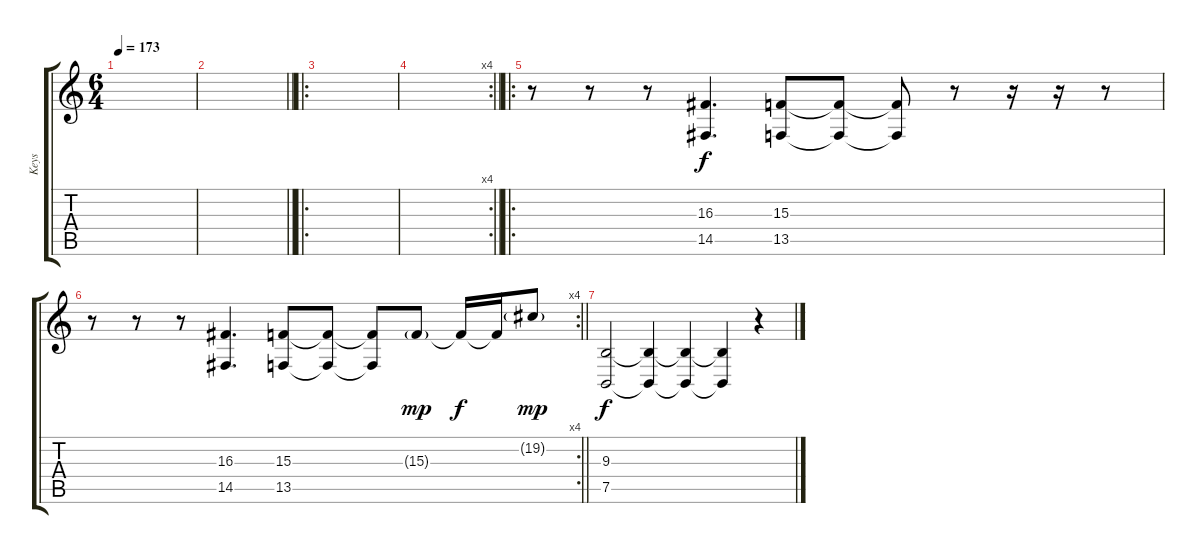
\track ("Keys" "Keys") {instrument stringensemble1}
\staff {score tabs}
\tuning (B3 Gb3 D3 A2 E2 B1) {hide}
\ts (6 4)
\tempo 173
\clef g2
\ks c
|
\barLineRight lightlight
|
\ro
\section ("" "")
|
\rc 4
\barLineRight lightlight
|
\ro
\section ("" "")
r.8{volume 13 instrument stringensemble1} r.8 r.8 (16.3 14.5).4{d} (15.3 13.5).8 (15.3{t} 13.5{t}).8 (15.3{t} 13.5{t}).8 r.8 r.16 r.16 r.8 |
\rc 4
\barLineRight lightlight
r.8 r.8 r.8 (16.3 14.5).4{d} (15.3 13.5).8 (15.3{t} 13.5{t}).8 (15.3{t} 13.5{t}).8 15.3{g}.8{dy mp volume 16 instrument acousticgrandpiano} 15.3{t}.16{dy f} 15.3{t}.16 19.2{g}.8{dy mp volume 16 instrument acousticgrandpiano} |
\section ("" "")
(9.3 7.5).2{dy f volume 10 instrument stringensemble1} (9.3{t} 7.5{t}).4 (9.3{t} 7.5{t}).4 (9.3{t} 7.5{t}).4 r.4
